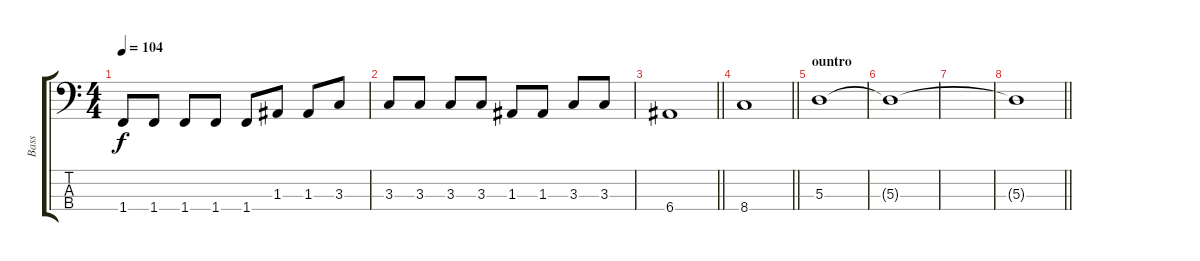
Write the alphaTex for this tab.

\track ("Bass" "Bass") {instrument electricbassfinger}
\staff {score tabs}
\tuning (G2 D2 A1 E1) {hide}
\ts (4 4)
\tempo 104
\clef f4
\ks c
1.4.8{dy f} 1.4.8 1.4.8 1.4.8 1.4.8 1.3.8 1.3.8 3.3.8 |
3.3.8 3.3.8 3.3.8 3.3.8 1.3.8 1.3.8 3.3.8 3.3.8 |
\barLineRight lightlight
6.4.1 |
\barLineRight lightlight
8.4.1 |
\section ("" "ountro")
5.3.1 |
5.3{t}.1 |
|
\barLineRight lightlight
5.3{t}.1
